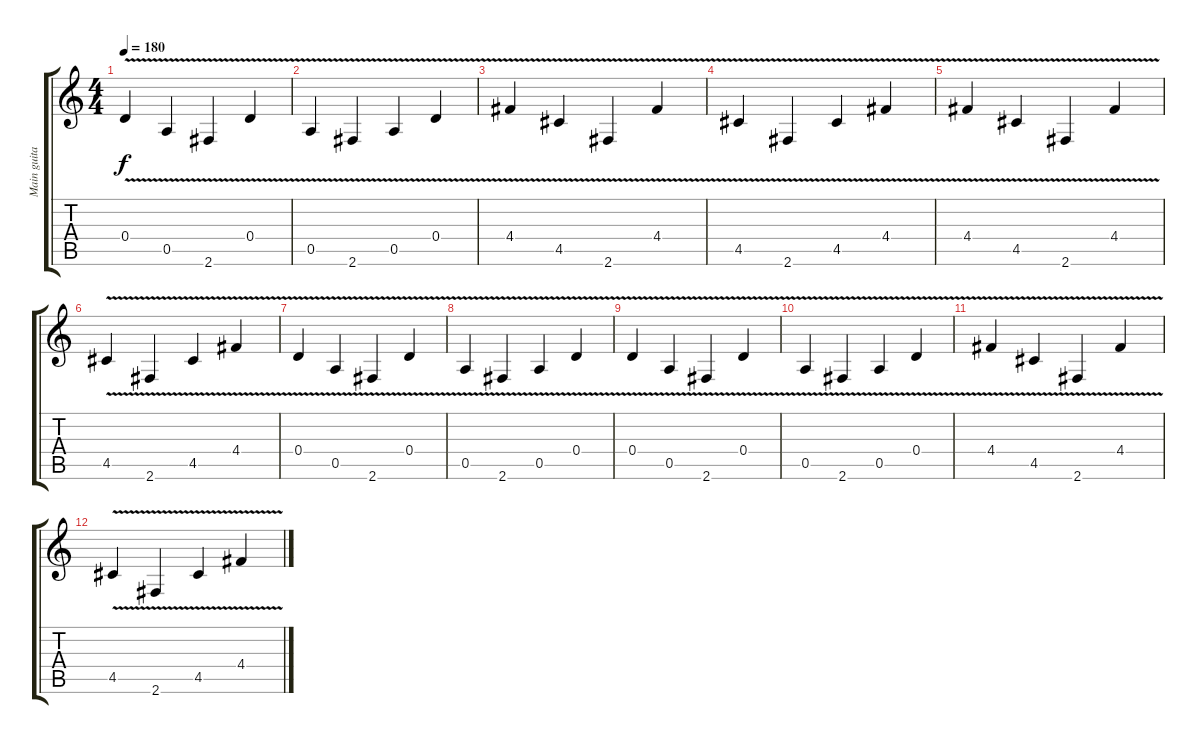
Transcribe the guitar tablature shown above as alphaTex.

\track ("Main guitar" "Main guita") {instrument distortionguitar}
\staff {score tabs}
\tuning (E4 B3 G3 D3 A2 E2) {hide}
\ts (4 4)
\tempo 180
\clef g2
\ks c
0.4{v}.4{dy f} 0.5{v}.4 2.6{v}.4 0.4{v}.4 |
0.5{v}.4 2.6{v}.4 0.5{v}.4 0.4{v}.4 |
4.4{v}.4 4.5{v}.4 2.6{v}.4 4.4{v}.4 |
4.5{v}.4 2.6{v}.4 4.5{v}.4 4.4{v}.4 |
4.4{v}.4 4.5{v}.4 2.6{v}.4 4.4{v}.4 |
4.5{v}.4 2.6{v}.4 4.5{v}.4 4.4{v}.4 |
0.4{v}.4 0.5{v}.4 2.6{v}.4 0.4{v}.4 |
0.5{v}.4 2.6{v}.4 0.5{v}.4 0.4{v}.4 |
0.4{v}.4{volume 0 balance 16 instrument electricguitarjazz} 0.5{v}.4 2.6{v}.4 0.4{v}.4 |
0.5{v}.4 2.6{v}.4 0.5{v}.4 0.4{v}.4 |
4.4{v}.4 4.5{v}.4 2.6{v}.4 4.4{v}.4 |
4.5{v}.4 2.6{v}.4 4.5{v}.4 4.4{v}.4
